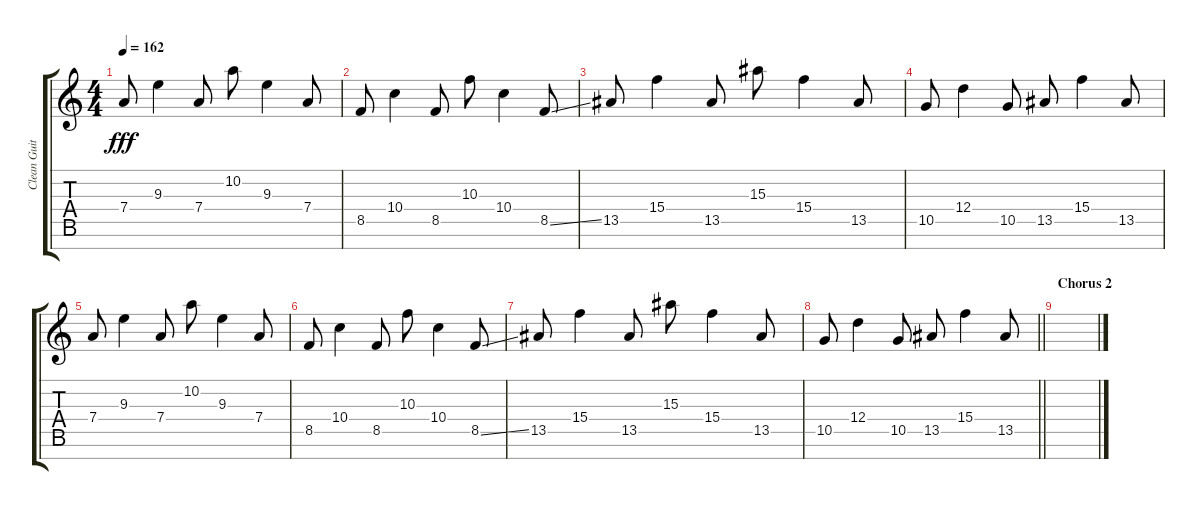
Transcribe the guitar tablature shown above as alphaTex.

\track ("Clean Guitar (alt tuning)" "Clean Guit") {instrument electricguitarjazz}
\staff {score tabs}
\tuning (Eb4 B3 G3 D3 A2 E2 B1) {hide}
\ts (4 4)
\tempo 162
\clef g2
\ks c
7.4.8{dy fff} 9.3.4 7.4.8 10.2.8 9.3.4 7.4.8 |
8.5.8 10.4.4 8.5.8 10.3.8 10.4.4 8.5{ss}.8 |
13.5.8 15.4.4 13.5.8 15.3.8 15.4.4 13.5.8 |
10.5.8 12.4.4 10.5.8 13.5.8 15.4.4 13.5.8 |
7.4.8 9.3.4 7.4.8 10.2.8 9.3.4 7.4.8 |
8.5.8 10.4.4 8.5.8 10.3.8 10.4.4 8.5{ss}.8 |
13.5.8 15.4.4 13.5.8 15.3.8 15.4.4 13.5.8 |
\barLineRight lightlight
10.5.8 12.4.4 10.5.8 13.5.8 15.4.4 13.5.8 |
\section ("" "Chorus 2")
